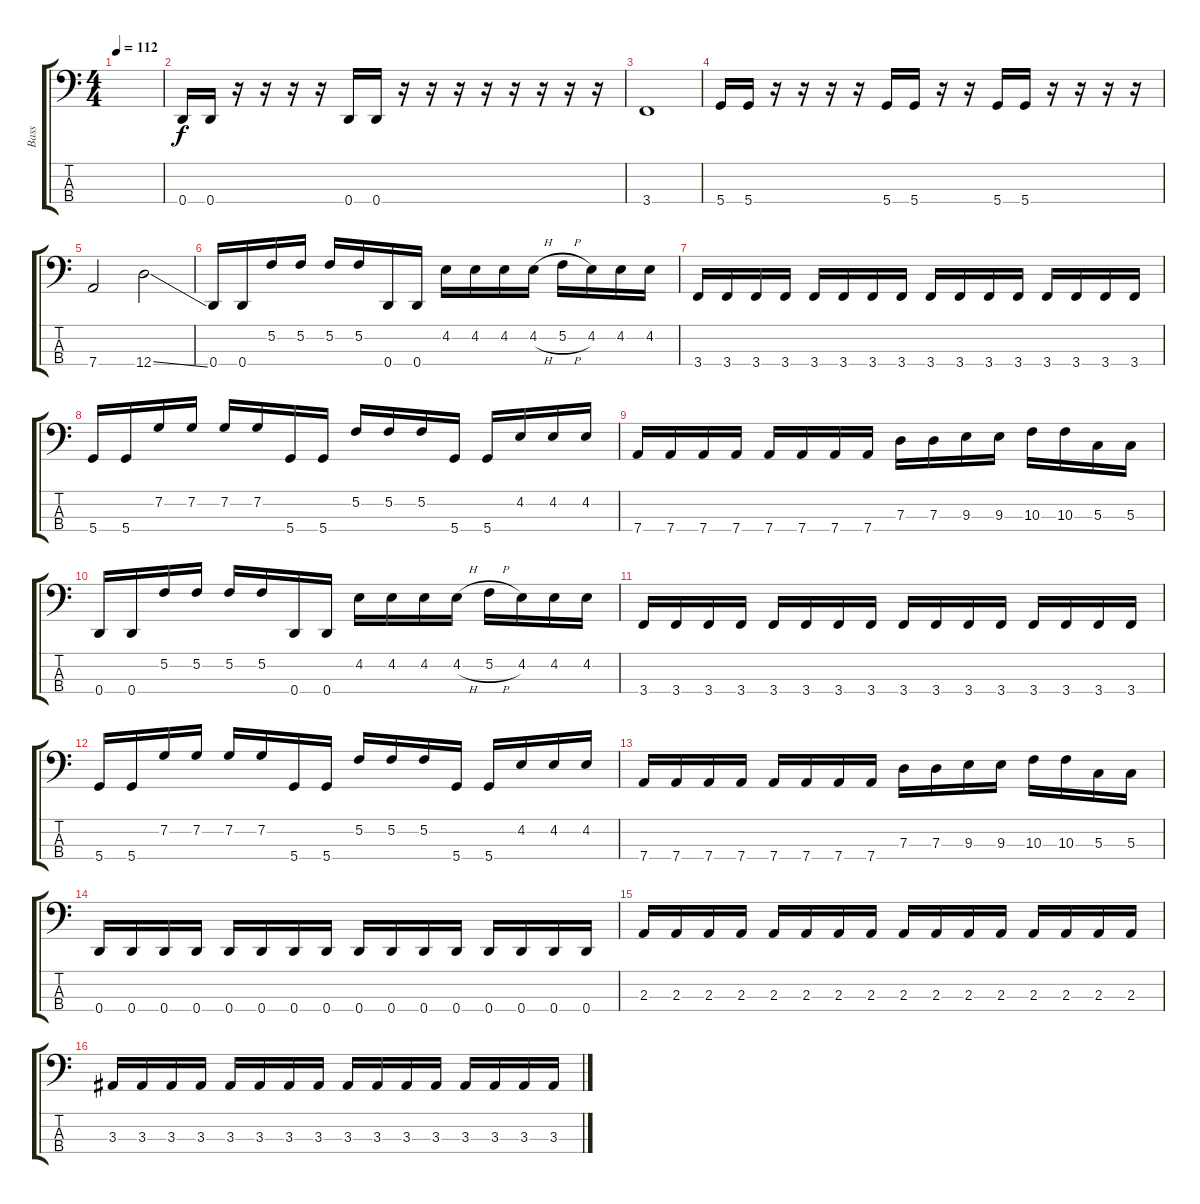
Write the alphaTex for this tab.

\track ("Bass" "Bass") {instrument electricbassfinger}
\staff {score tabs}
\tuning (F2 C2 G1 D1) {hide}
\ts (4 4)
\tempo 112
\clef f4
\ks c
|
0.4.16 0.4.16 r.16 r.16 r.16 r.16 0.4.16 0.4.16 r.16 r.16 r.16 r.16 r.16 r.16 r.16 r.16 |
3.4.1 |
5.4.16 5.4.16 r.16 r.16 r.16 r.16 5.4.16 5.4.16 r.16 r.16 5.4.16 5.4.16 r.16 r.16 r.16 r.16 |
7.4.2 12.4{ss}.2 |
0.4.16 0.4.16 5.2.16 5.2.16 5.2.16 5.2.16 0.4.16 0.4.16 4.2.16 4.2.16 4.2.16 4.2{h}.16 5.2{h}.16 4.2.16 4.2.16 4.2.16 |
3.4.16 3.4.16 3.4.16 3.4.16 3.4.16 3.4.16 3.4.16 3.4.16 3.4.16 3.4.16 3.4.16 3.4.16 3.4.16 3.4.16 3.4.16 3.4.16 |
5.4.16 5.4.16 7.2.16 7.2.16 7.2.16 7.2.16 5.4.16 5.4.16 5.2.16 5.2.16 5.2.16 5.4.16 5.4.16 4.2.16 4.2.16 4.2.16 |
7.4.16 7.4.16 7.4.16 7.4.16 7.4.16 7.4.16 7.4.16 7.4.16 7.3.16 7.3.16 9.3.16 9.3.16 10.3.16 10.3.16 5.3.16 5.3.16 |
0.4.16 0.4.16 5.2.16 5.2.16 5.2.16 5.2.16 0.4.16 0.4.16 4.2.16 4.2.16 4.2.16 4.2{h}.16 5.2{h}.16 4.2.16 4.2.16 4.2.16 |
3.4.16 3.4.16 3.4.16 3.4.16 3.4.16 3.4.16 3.4.16 3.4.16 3.4.16 3.4.16 3.4.16 3.4.16 3.4.16 3.4.16 3.4.16 3.4.16 |
5.4.16 5.4.16 7.2.16 7.2.16 7.2.16 7.2.16 5.4.16 5.4.16 5.2.16 5.2.16 5.2.16 5.4.16 5.4.16 4.2.16 4.2.16 4.2.16 |
7.4.16 7.4.16 7.4.16 7.4.16 7.4.16 7.4.16 7.4.16 7.4.16 7.3.16 7.3.16 9.3.16 9.3.16 10.3.16 10.3.16 5.3.16 5.3.16 |
0.4.16 0.4.16 0.4.16 0.4.16 0.4.16 0.4.16 0.4.16 0.4.16 0.4.16 0.4.16 0.4.16 0.4.16 0.4.16 0.4.16 0.4.16 0.4.16 |
2.3.16 2.3.16 2.3.16 2.3.16 2.3.16 2.3.16 2.3.16 2.3.16 2.3.16 2.3.16 2.3.16 2.3.16 2.3.16 2.3.16 2.3.16 2.3.16 |
3.3.16 3.3.16 3.3.16 3.3.16 3.3.16 3.3.16 3.3.16 3.3.16 3.3.16 3.3.16 3.3.16 3.3.16 3.3.16 3.3.16 3.3.16 3.3.16
